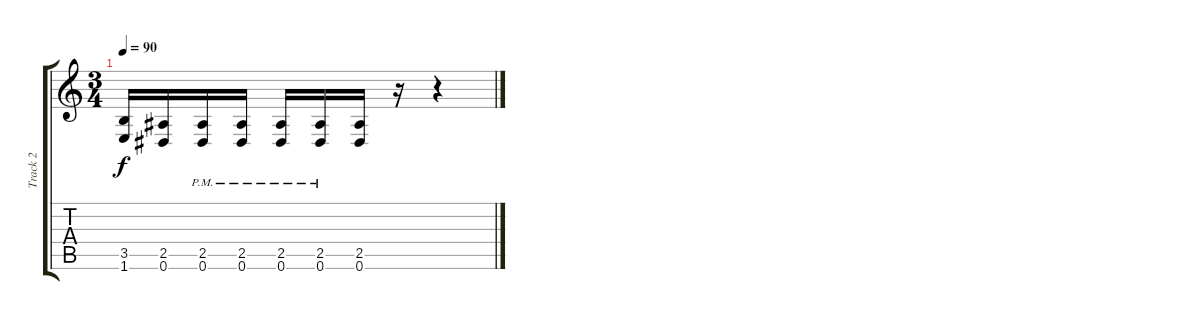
\track ("Track 2" "Track 2") {instrument distortionguitar}
\staff {score tabs}
\tuning (Eb4 Bb3 Gb3 Db3 Ab2 Eb2) {hide}
\ts (3 4)
\tempo 90
\clef g2
\ks c
(3.5 1.6).16{dy f} (2.5 0.6).16 (2.5{pm} 0.6{pm}).16 (2.5{pm} 0.6{pm}).16 (2.5{pm} 0.6{pm}).16 (2.5{pm} 0.6{pm}).16 (2.5 0.6).16 r.16 r.4
